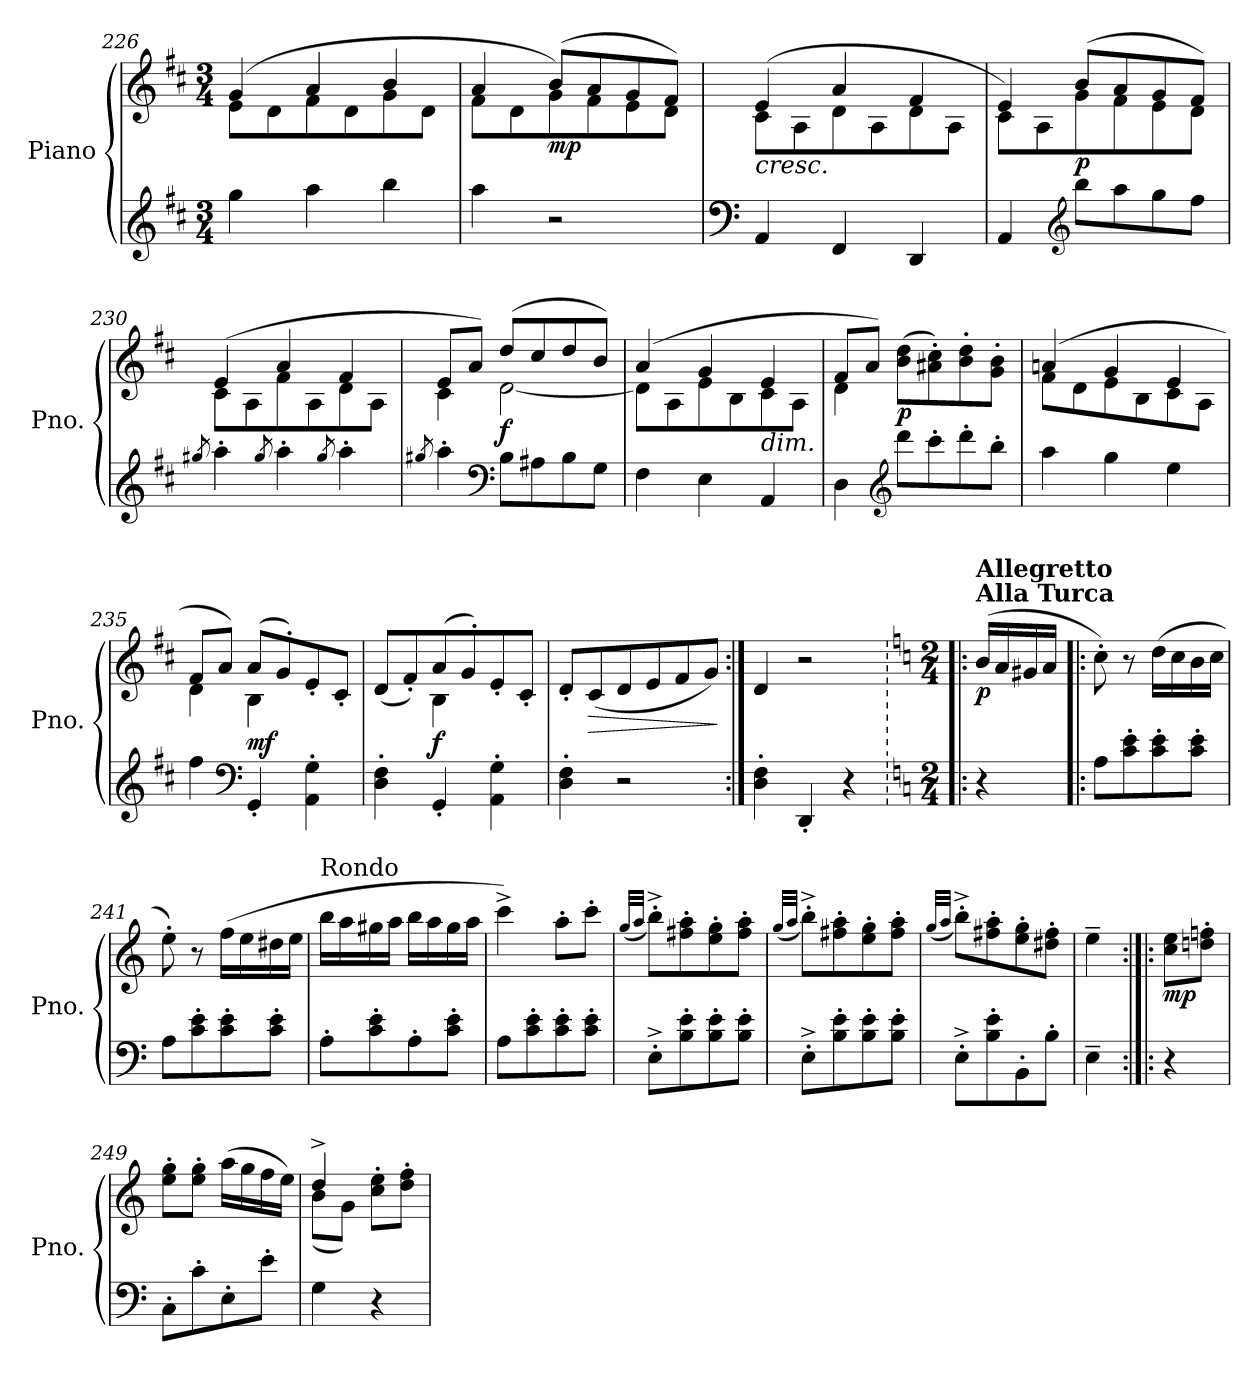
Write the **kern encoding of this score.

**kern	**kern	**dynam
*part1	*part1	*part1
*staff2	*staff1	*staff1/2
*I"Piano	*	*
*I'Pno.	*	*
*clefG2	*clefG2	*
*k[f#c#]	*k[f#c#]	*
*M3/4	*M3/4	*
=226	=226	=226
*	*^	*
4gg\	(>4g/	8e\L	.
.	.	8d\	.
4aa\	4a/	8f#\	.
.	.	8d\	.
4bb\	4b/	8g\	.
.	.	8d\J	.
=227	=227	=227	=227
4aa\	4a/	8f#\L	.
.	.	8d\	.
!	!	!	!LO:DY:b
2r	(>8b/L)	8g\	mp
.	8a/	8f#\	.
.	8g/	8e\	.
.	8f#/J)	8d\J	.
=228	=228	=228	=228
*clefF4	*	*	*
!	!LO:TX:b:i:t=cresc.	!	!
4AA/	(>4e/	8c#\L	.
.	.	8A\	.
4FF#/	4a/	8d\	.
.	.	8A\	.
4DD/	4f#/	8d\	.
.	.	8A\J	.
=229	=229	=229	=229
4AA/	4e/)	8c#\L	.
.	.	8A\	.
*clefG2	*	*	*
!	!	!	!LO:DY:b
8bb\L	(>8b/L	8g\	p
8aa\	8a/	8f#\	.
8gg\	8g/	8e\	.
8ff#\J	8f#/J)	8d\J	.
=230	=230	=230	=230
8qgg#X/	.	.	.
4aa'\	(>4e/	8c#\L	.
.	.	8A\	.
8qgg#/	.	.	.
4aa'\	4a/	8f#\	.
.	.	8A\	.
8qgg#/	.	.	.
4aa'\	4f#/	8d\	.
.	.	8A\J	.
!!LO:LB:g=z	!!
=231	=231	=231	=231
8qgg#X/	.	.	.
4aa'\	8e/L	4c#\	.
.	8a/J)	.	.
*clefF4	*	*	*
!	!	!	!LO:DY:b
8B\L	(>8dd/L	[2d\	f
8A#X\	8cc#/	.	.
8B\	8dd/	.	.
8G\J	8b/J)	.	.
=232	=232	=232	=232
4F#\	(>4a/	8d\L]	.
.	.	8A\	.
4E\	4g/	8e\	.
.	.	8B\	.
!	!LO:TX:b:i:t=dim.	!	!
4AA/	4e/	8c#\	.
.	.	8A\J	.
=233	=233	=233	=233
4D\	8f#/L	4d\	.
.	8a/J)	.	.
*clefG2	*	*	*
!	!	!	!LO:DY:b
8ddd\L	(>8b\ 8dd\L	2ryy	p
8ccc#'\	8a#X\'> 8cc#\'>)	.	.
8ddd'\	8b\'> 8dd\'>	.	.
8bb'\J	8g\'> 8b\'>J	.	.
=234	=234	=234	=234
4aa\	(>4an/	8f#\L	.
.	.	8d\	.
4gg\	4g/	8e\	.
.	.	8B\	.
4ee\	4e/	8c#\	.
.	.	8A\J	.
=235	=235	=235	=235
4ff#\	8f#/L	4d\	.
.	8a/J)	.	.
*clefF4	*	*	*
!	!	!	!LO:DY:b
4GG'/	(>8a/L	4B\	mf
.	8g'/)	.	.
4AA\' 4G\'	8e'/	4ryy	.
.	8c#'/J	.	.
=236	=236	=236	=236
4D\' 4F#\'	(<8d/L	4ryy	.
.	8f#'/)	.	.
!	!	!	!LO:DY:b
4GG'/	(>8a/	4B\	f
.	8g'/)	.	.
4AA\' 4G\'	8e'/	4ryy	.
.	8c#'/J	.	.
*	*v	*v	*
!!LO:LB:g=z
=237	=237	=237
4D\' 4F#\'	8d'/L	.
!	!	!LO:HP:b
.	(<8c#/	>
2r	8d/	.
.	8e/	.
.	8f#/	.
.	8g/J)	.
.	.	]
=238:|!	=238:|!	=238:|!
4D\' 4F#\'	4d/	.
4DD'/	2r	.
4r	.	.
!!LO:PB:g=z
=239|!:	=239|!:	=239|!:
*k[]	*k[]	*
*M2/4	*M2/4	*
*	*MM140	*
!	!LO:TX:B:t=Alla Turca	!
!	!LO:TX:a:B:t=Allegretto	!
!	!	!LO:DY:b
4r	(>16b/LL	p
.	16a/	.
.	16g#X/	.
.	16a/JJ	.
=240	=240	=240
8A\L	8cc'\)	.
8c\' 8e\'	8r	.
8c\' 8e\'	(>16dd\LL	.
.	16cc\	.
8c\' 8e\'J	16b\	.
.	16cc\JJ	.
=241	=241	=241
8A\L	8ee'\)	.
8c\' 8e\'	8r	.
8c\' 8e\'	(>16ff\LL	.
.	16ee\	.
8c\' 8e\'J	16dd#X\	.
.	16ee\JJ	.
=242	=242	=242
!	!LO:TX:t=Rondo	!
8A'\L	16bb\LL	.
.	16aa\	.
8c\' 8e\'	16gg#X\	.
.	16aa\JJ	.
8A'\	16bb\LL	.
.	16aa\	.
8c\' 8e\'J	16gg#\	.
.	16aa\JJ	.
=243	=243	=243
8A\L	4ccc^\)	.
8c\' 8e\'	.	.
8c\' 8e\'	8aa'\L	.
8c\' 8e\'J	8ccc'\J	.
=244	=244	=244
.	(<32qgg/LLL	.
.	32qaa/JJJ	.
8E'^\L	8bb'^\L)	.
8B\' 8e\'	8ff#X\' 8aa\'	.
8B\' 8e\'	8ee\' 8gg\'	.
8B\' 8e\'J	8ff#\' 8aa\'J	.
!!LO:LB:g=z
=245	=245	=245
.	(<32qgg/LLL	.
.	32qaa/JJJ	.
8E'^\L	8bb'^\L)	.
8B\' 8e\'	8ff#X\' 8aa\'	.
8B\' 8e\'	8ee\' 8gg\'	.
8B\' 8e\'J	8ff#\' 8aa\'J	.
=246	=246	=246
.	(<32qgg/LLL	.
.	32qaa/JJJ	.
8E'^\L	8bb'^\L)	.
8B\' 8e\'	8ff#X\' 8aa\'	.
8BB'\	8ee\' 8gg\'	.
8B'\J	8dd#X\' 8ff#\'J	.
=247	=247	=247
4E~\	4ee~\	.
=248:|!|:	=248:|!|:	=248:|!|:
!	!	!LO:DY:b
4r	8cc\ 8ee\L	mp
.	8ddn\' 8ffn\'J	.
=249	=249	=249
8C'\L	8ee\' 8gg\'L	.
8c'\	8ee\' 8gg\'J	.
8E'\	(>16aa\LL	.
.	16gg\	.
8e'\J	16ff\	.
.	16ee\JJ)	.
=250	=250	=250
*	*^	*
4G\	4dd^/	(<8b\L	.
.	.	8g\J)	.
4r	8cc\'> 8ee\'>L	4ryy	.
.	8dd\'> 8ff\'>J	.	.
*	*v	*v	*
=	=	=
*-	*-	*-
